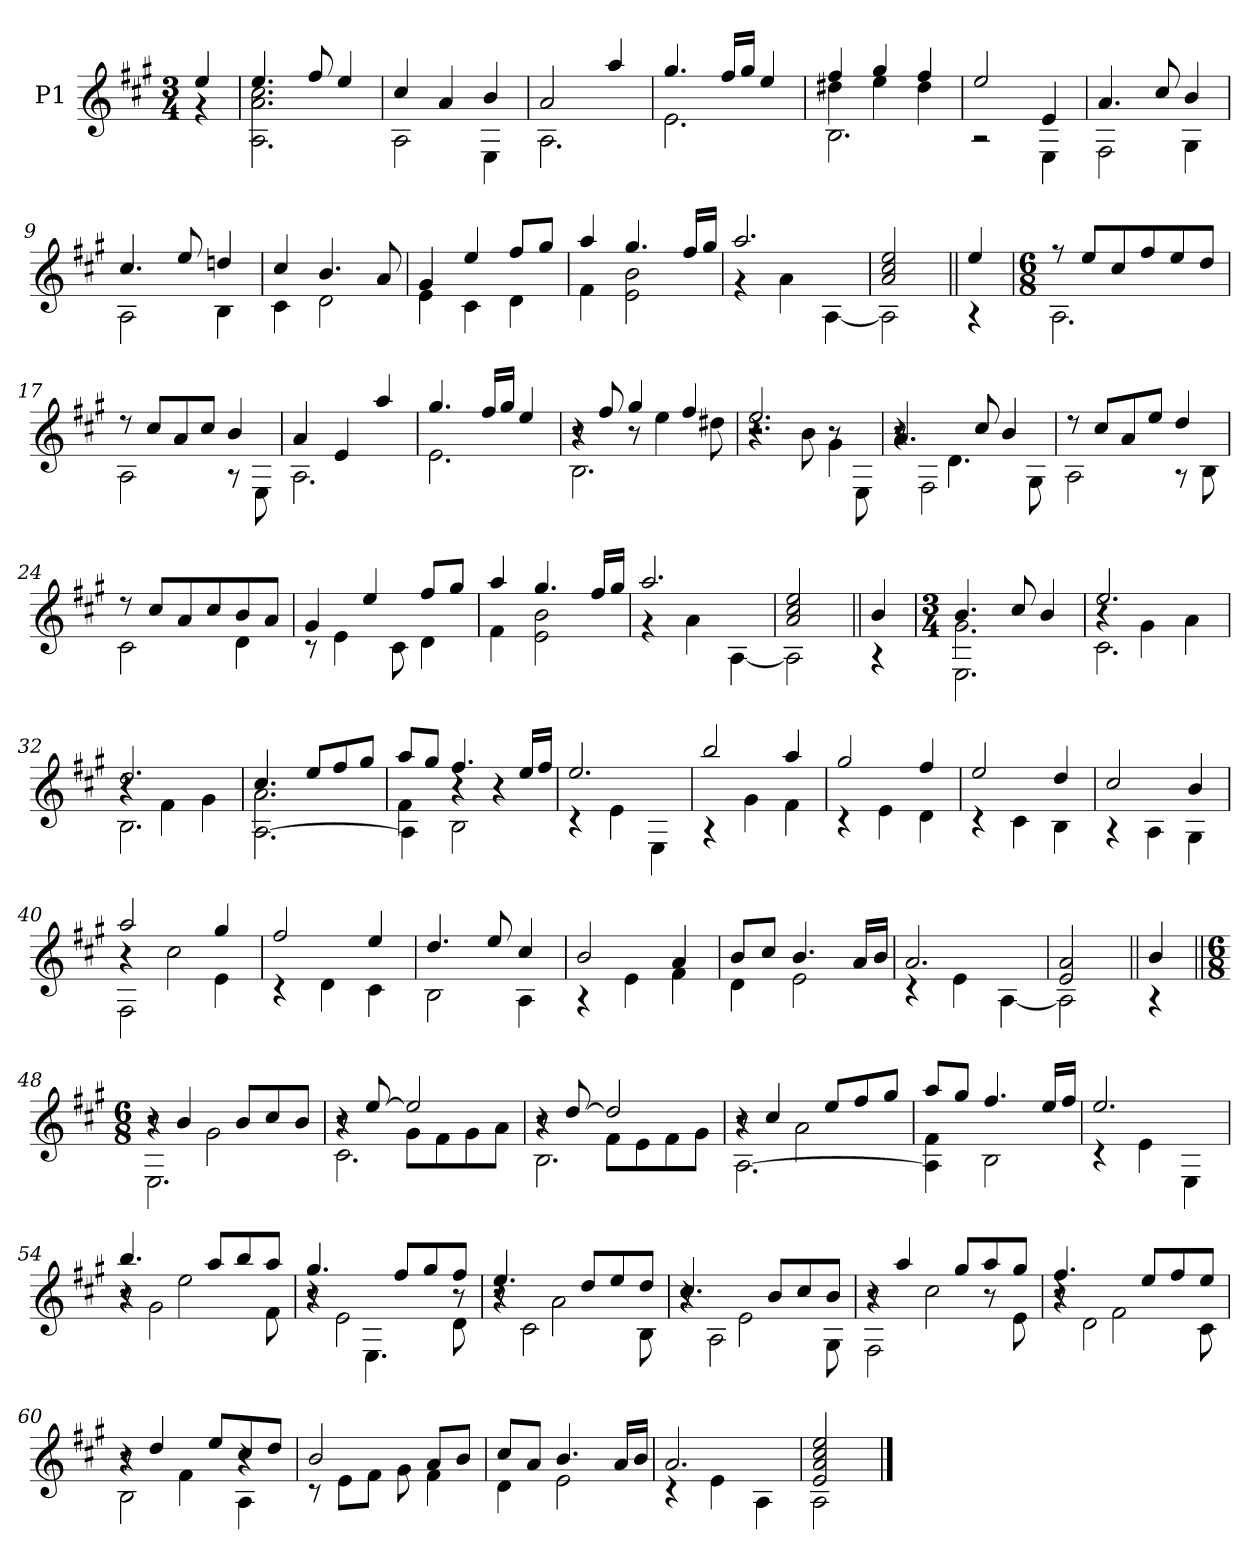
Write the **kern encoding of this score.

**kern
*part1
*staff1
*I"P1
!!LO:PB:g=z
*clefG2
*ITrd7c12
*k[f#c#g#]
*A:
*M3/4
*MM120
=1
*^
4ei/	4r
=2	=2
4.ei/	2.AAi\ 2.Ai 2.c#i
8f#i/	.
4ei/	.
=3	=3
4c#i/	2AAi\
4Ai/	.
4Bi/	4EEi\
=4	=4
2Ai/	2.AAi\
4ai/	.
=5	=5
4.g#i/	2.Ei\
16f#i/LL	.
16g#i/JJ	.
4ei/	.
=6	=6
*	*^
4f#i/	2.BBi\	4d#Xi\
4g#i/	.	4ei\
4f#i/	.	4d#i\
*	*v	*v
=7	=7
2ei/	2r
4Ei/	4EEi\
=8	=8
4.Ai/	2FF#i\
8c#i/	.
4Bi/	4GG#i\
!!LO:LB:g=z	!!
=9	=9
4.c#i/	2AAi\
8ei/	.
4dni/	4BBi\
=10	=10
4c#i/	4C#i\
4.Bi/	2Di\
8Ai/	.
=11	=11
4G#i/	4Ei\
4ei/	4C#i\
8f#i/L	4Di\
8g#i/J	.
=12	=12
4ai/	4F#i\
4.g#i/	2Ei\ 2Bi
16f#i/LL	.
16g#i/JJ	.
=13	=13
2.ai/	4r
.	4Ai\
.	[<4AAi\
=14	=14
2Ai/ 2c#i 2ei	2AAi\]
=15||	=15||
4ei/	4r
=16	=16
*M6/8	*
8r	2.AAi\
8ei/L	.
8c#i/	.
8f#i/	.
8ei/	.
8di/J	.
!!LO:LB:g=z	!!
=17	=17
8r	2AAi\
8c#i/L	.
8Ai/	.
8c#i/J	.
4Bi/	8r
.	8EEi\
=18	=18
4Ai/	2.AAi\
4Ei/	.
4ai/	.
=19	=19
4.g#i/	2.Ei\
16f#i/LL	.
16g#i/JJ	.
4ei/	.
=20	=20
*	*^
8r	4r	2.BBi\
8f#i/	.	.
4g#i/	8r	.
.	4ei\	.
4f#i/	.	.
.	8d#Xi\	.
=21	=21	=21
2.ei/	4.r	2r
.	8Bi\	.
.	4G#i\	8r
.	.	8EEi\
=22	=22	=22
4.Ai/	4r	8r
.	.	2FF#i\
.	4.Di\	.
8c#i/	.	.
4Bi/	.	.
.	8GG#i\	8ryy
*	*v	*v
!!LO:LB:g=z
=23	=23
8r	2AAi\
8c#i/L	.
8Ai/	.
8ei/J	.
4di/	8r
.	8BBi\
=24	=24
8r	2C#i\
8c#i/L	.
8Ai/	.
8c#i/	.
8Bi/	4Di\
8Ai/J	.
=25	=25
4G#i/	8r
.	4Ei\
4ei/	.
.	8C#i\
8f#i/L	4Di\
8g#i/J	.
=26	=26
4ai/	4F#i\
4.g#i/	2Ei\ 2Bi
16f#i/LL	.
16g#i/JJ	.
=27	=27
2.ai/	4r
.	4Ai\
.	[<4AAi\
=28	=28
2Ai/ 2c#i 2ei	2AAi\]
=29||	=29||
4Bi/	4r
*v	*v
!!LO:LB:g=z
=30
*M3/4
*^
*	*^
4.Bi/	2.G#i\	2.EEi\
8c#i/	.	.
4Bi/	.	.
=31	=31	=31
2.ei/	4r	2.C#i\
.	4G#i\	.
.	4Ai\	.
=32	=32	=32
2.di/	4r	2.BBi\
.	4F#i\	.
.	4G#i\	.
=33	=33	=33
4.c#i/	2.Ai\	[<2.AAi\
8ei/L	.	.
8f#i/	.	.
8g#i/J	.	.
=34	=34	=34
8ai/L	4F#i\	4AAi\]
8g#i/J	.	.
4.f#i/	4r	2BBi\
.	4r	.
16ei/LL	.	.
16f#i/JJ	.	.
*	*v	*v
=35	=35
2.ei/	4r
.	4Ei\
.	4EEi\
=36	=36
2bi/	4r
.	4G#i\
4ai/	4F#i\
!!LO:LB:g=z	!!
=37	=37
2g#i/	4r
.	4Ei\
4f#i/	4Di\
=38	=38
2ei/	4r
.	4C#i\
4di/	4BBi\
=39	=39
2c#i/	4r
.	4AAi\
4Bi/	4GG#i\
=40	=40
*	*^
2ai/	4r	2FF#i\
.	2c#i\	.
4g#i/	.	4Ei\
*	*v	*v
=41	=41
2f#i/	4r
.	4Di\
4ei/	4C#i\
=42	=42
4.di/	2BBi\
8ei/	.
4c#i/	4AAi\
=43	=43
2Bi/	4r
.	4Ei\
4Ai/	4F#i\
!!LO:LB:g=z	!!
=44	=44
8Bi/L	4Di\
8c#i/J	.
4.Bi/	2Ei\
16Ai/LL	.
16Bi/JJ	.
=45	=45
2.Ai/	4r
.	4Ei\
.	[<4AAi\
=46	=46
2Ei/ 2Ai	2AAi\]
=47||	=47||
4Bi/	4r
*v	*v
=48||
*M6/8
*^
*	*^
8r	4r	2.EEi\
4Bi/	.	.
.	2G#i\	.
8Bi/L	.	.
8c#i/	.	.
8Bi/J	.	.
=49	=49	=49
8r	4r	2.C#i\
[>8ei/	.	.
2ei/]	8G#i\L	.
.	8F#i\	.
.	8G#i\	.
.	8Ai\J	.
!!LO:LB:g=z	!!	!!
=50	=50	=50
8r	4r	2.BBi\
[>8di/	.	.
2di/]	8F#i\L	.
.	8Ei\	.
.	8F#i\	.
.	8G#i\J	.
=51	=51	=51
8r	4r	[<2.AAi\
4c#i/	.	.
.	2Ai\	.
8ei/L	.	.
8f#i/	.	.
8g#i/J	.	.
*	*v	*v
=52	=52
8ai/L	4AAi\] 4F#i
8g#i/J	.
4.f#i/	2BBi\
16ei/LL	.
16f#i/JJ	.
=53	=53
2.ei/	4r
.	4Ei\
.	4EEi\
=54	=54
*	*^
4.bi/	4r	8r
.	.	2G#i\
.	2ei\	.
8ai/L	.	.
8bi/	.	.
8ai/J	.	8F#i\
!!LO:LB:g=z	!!	!!
=55	=55	=55
4.g#i/	8r	4r
.	2Ei\	.
.	.	4.EEi\
8f#i/L	.	.
8g#i/	.	.
8f#i/J	8Di\	8r
=56	=56	=56
4.ei/	4r	8r
.	.	2C#i\
.	2Ai\	.
8di/L	.	.
8ei/	.	.
8di/J	.	8BBi\
=57	=57	=57
4.c#i/	4r	8r
.	.	2AAi\
.	2Ei\	.
8Bi/L	.	.
8c#i/	.	.
8Bi/J	.	8GG#i\
=58	=58	=58
8r	4r	2FF#i\
4ai/	.	.
.	2c#i\	.
8g#i/L	.	.
8ai/	.	8r
8g#i/J	.	8Ei\
=59	=59	=59
4.f#i/	4r	8r
.	.	2Di\
.	2F#i\	.
8ei/L	.	.
8f#i/	.	.
8ei/J	.	8C#i\
!!LO:LB:g=z	!!	!!
=60	=60	=60
8r	4r	2BBi\
4di/	.	.
.	4F#i\	.
8ei/L	.	.
8c#i/	4r	4AAi\
8di/J	.	.
*	*v	*v
=61	=61
2Bi/	8r
.	8Ei\L
.	8F#i\J
.	8G#i\
8Ai/L	4F#i\
8Bi/J	.
=62	=62
8c#i/L	4Di\
8Ai/J	.
4.Bi/	2Ei\
16Ai/LL	.
16Bi/JJ	.
=63	=63
2.Ai/	4r
.	4Ei\
.	4AAi\
=64	=64
2Ei/ 2Ai 2c#i 2ei	2AAi\
*v	*v
==
*-
